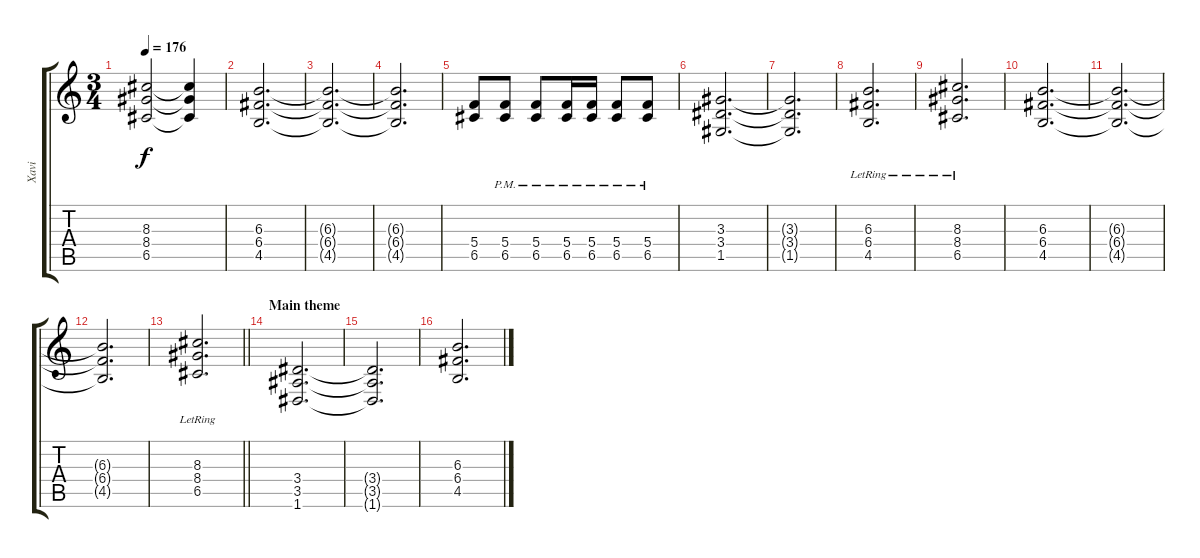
\track ("Xavi" "Xavi") {instrument distortionguitar}
\staff {score tabs}
\tuning (D4 A3 F3 C3 G2 D2) {hide}
\ts (3 4)
\tempo 176
\clef g2
\ks c
(8.3 8.4 6.5).2{dy f} (8.3{t} 8.4{t} 6.5{t}).4 |
(6.3 6.4 4.5).2{d} |
(6.3{t} 6.4{t} 4.5{t}).2{d} |
(6.3{t} 6.4{t} 4.5{t}).2{d} |
(5.4 6.5).8 (5.4{pm} 6.5{pm}).8 (5.4{pm} 6.5{pm}).8 (5.4{pm} 6.5{pm}).16 (5.4{pm} 6.5{pm}).16 (5.4{pm} 6.5{pm}).8 (5.4{pm} 6.5{pm}).8 |
(3.3 3.4 1.5).2{d} |
(3.3{t} 3.4{t} 1.5{t}).2{d} |
(6.3{lr} 6.4{lr} 4.5{lr}).2{d} |
(8.3{lr} 8.4{lr} 6.5{lr}).2{d} |
(6.3 6.4 4.5).2{d} |
(6.3{t} 6.4{t} 4.5{t}).2{d} |
(6.3{t} 6.4{t} 4.5{t}).2{d} |
\barLineRight lightlight
(8.3{lr} 8.4{lr} 6.5{lr}).2{d} |
\section ("" "Main theme")
(3.4 3.5 1.6).2{d} |
(3.4{t} 3.5{t} 1.6{t}).2{d} |
(6.3 6.4 4.5).2{d}
